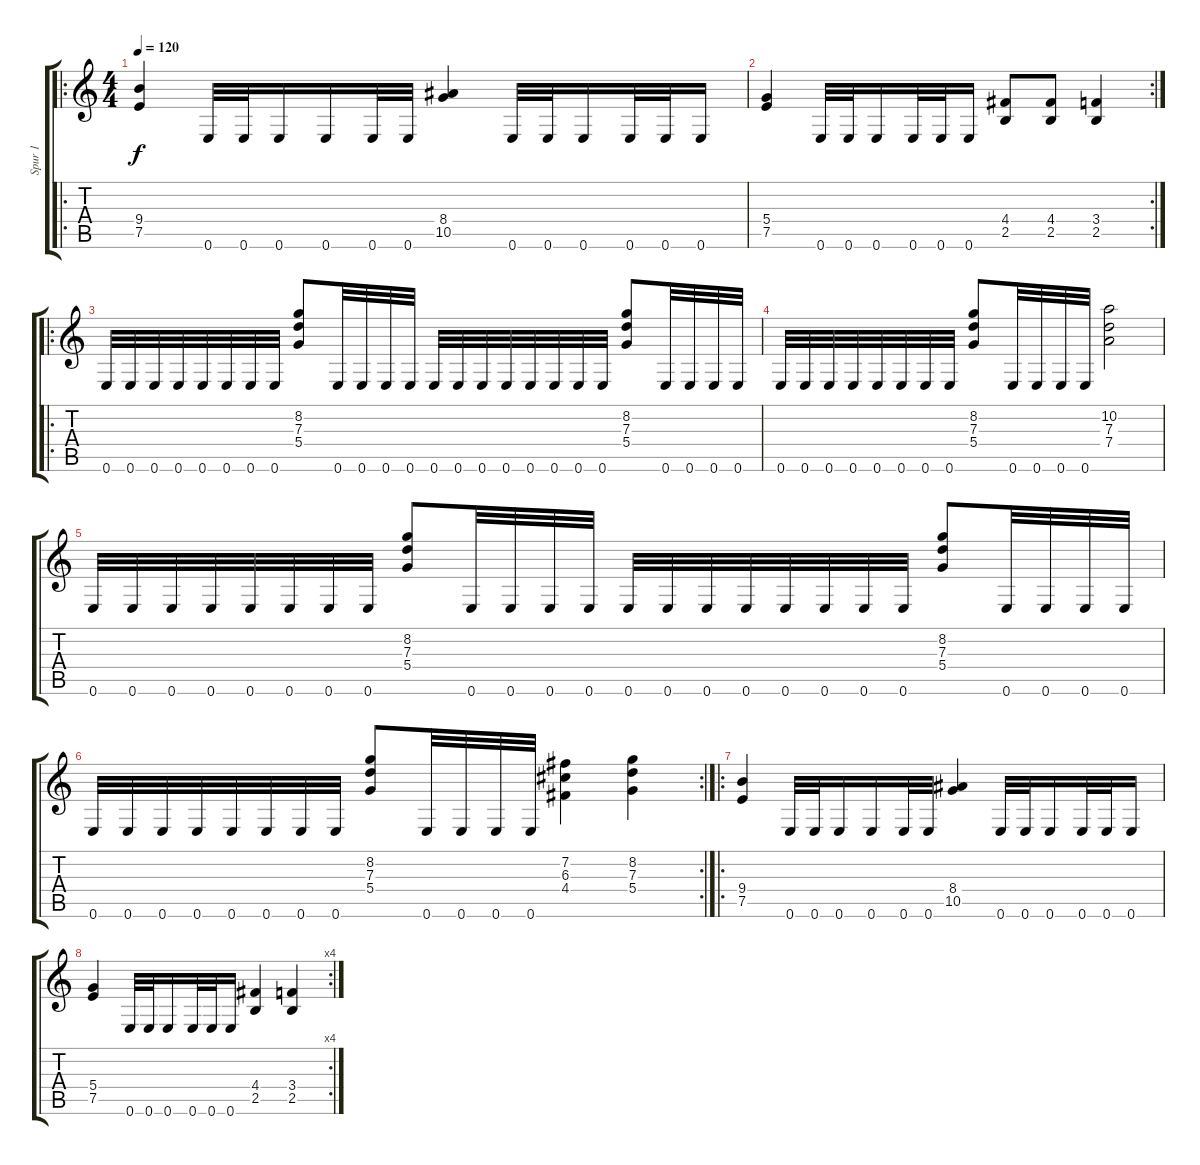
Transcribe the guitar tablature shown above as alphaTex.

\track ("Spur 1" "Spur 1") {instrument distortionguitar}
\staff {score tabs}
\tuning (E4 B3 G3 D3 A2 E2) {hide}
\ro
\ts (4 4)
\tempo 120
\clef g2
\ks c
(9.4 7.5).4{dy f} 0.6.32 0.6.32 0.6.16 0.6.16 0.6.32 0.6.32 (8.4 10.5).4 0.6.32 0.6.32 0.6.16 0.6.32 0.6.32 0.6.16 |
\rc 2
(5.4 7.5).4 0.6.32 0.6.32 0.6.16 0.6.32 0.6.32 0.6.16 (4.4 2.5).8 (4.4 2.5).8 (3.4 2.5).4 |
\ro
0.6.32 0.6.32 0.6.32 0.6.32 0.6.32 0.6.32 0.6.32 0.6.32 (8.2 7.3 5.4).8 0.6.32 0.6.32 0.6.32 0.6.32 0.6.32 0.6.32 0.6.32 0.6.32 0.6.32 0.6.32 0.6.32 0.6.32 (8.2 7.3 5.4).8 0.6.32 0.6.32 0.6.32 0.6.32 |
0.6.32 0.6.32 0.6.32 0.6.32 0.6.32 0.6.32 0.6.32 0.6.32 (8.2 7.3 5.4).8 0.6.32 0.6.32 0.6.32 0.6.32 (10.2 7.3 7.4).2 |
0.6.32 0.6.32 0.6.32 0.6.32 0.6.32 0.6.32 0.6.32 0.6.32 (8.2 7.3 5.4).8 0.6.32 0.6.32 0.6.32 0.6.32 0.6.32 0.6.32 0.6.32 0.6.32 0.6.32 0.6.32 0.6.32 0.6.32 (8.2 7.3 5.4).8 0.6.32 0.6.32 0.6.32 0.6.32 |
\rc 2
0.6.32 0.6.32 0.6.32 0.6.32 0.6.32 0.6.32 0.6.32 0.6.32 (8.2 7.3 5.4).8 0.6.32 0.6.32 0.6.32 0.6.32 (7.2 6.3 4.4).4 (8.2 7.3 5.4).4 |
\ro
(9.4 7.5).4 0.6.32 0.6.32 0.6.16 0.6.16 0.6.32 0.6.32 (8.4 10.5).4 0.6.32 0.6.32 0.6.16 0.6.32 0.6.32 0.6.16 |
\rc 4
(5.4 7.5).4 0.6.32 0.6.32 0.6.16 0.6.32 0.6.32 0.6.16 (4.4 2.5).4 (3.4 2.5).4
